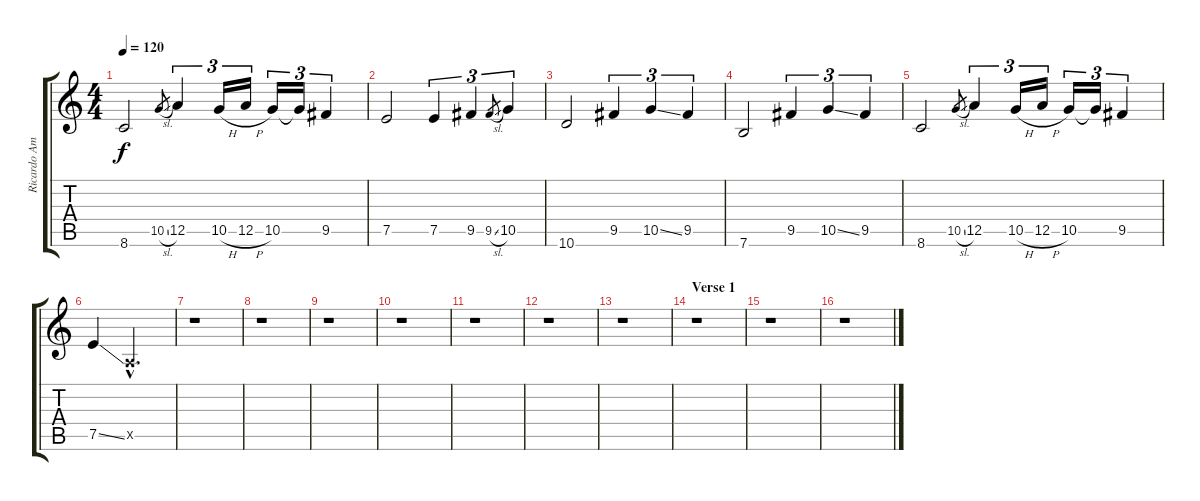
\track ("Ricardo Amorim (Electric Guitar 1) " "Ricardo Am") {instrument distortionguitar}
\staff {score tabs}
\tuning (E4 B3 G3 D3 A2 E2) {hide}
\ts (4 4)
\tempo 120
\clef g2
\ks c
8.6.2{dy f} 10.5{sl}.8{gr} 12.5.4{tu (3 2)} 10.5{h}.16{tu (3 2)} 12.5{h}.16{tu (3 2)} 10.5.16{tu (3 2)} 10.5{t}.16{tu (3 2)} 9.5.4{tu (3 2)} |
7.5.2 7.5.4{tu (3 2)} 9.5.4{tu (3 2)} 9.5{sl}.8{gr} 10.5.4{tu (3 2)} |
10.6.2 9.5.4{tu (3 2)} 10.5{ss}.4{tu (3 2)} 9.5.4{tu (3 2)} |
7.6.2 9.5.4{tu (3 2)} 10.5{ss}.4{tu (3 2)} 9.5.4{tu (3 2)} |
8.6.2 10.5{sl}.8{gr} 12.5.4{tu (3 2)} 10.5{h}.16{tu (3 2)} 12.5{h}.16{tu (3 2)} 10.5.16{tu (3 2)} 10.5{t}.16{tu (3 2)} 9.5.4{tu (3 2)} |
7.5{ss}.4 0.5{hac x}.2{d} |
r.1 |
r.1 |
r.1 |
r.1 |
r.1 |
r.1 |
r.1 |
\section ("" "Verse 1")
r.1 |
r.1 |
r.1
